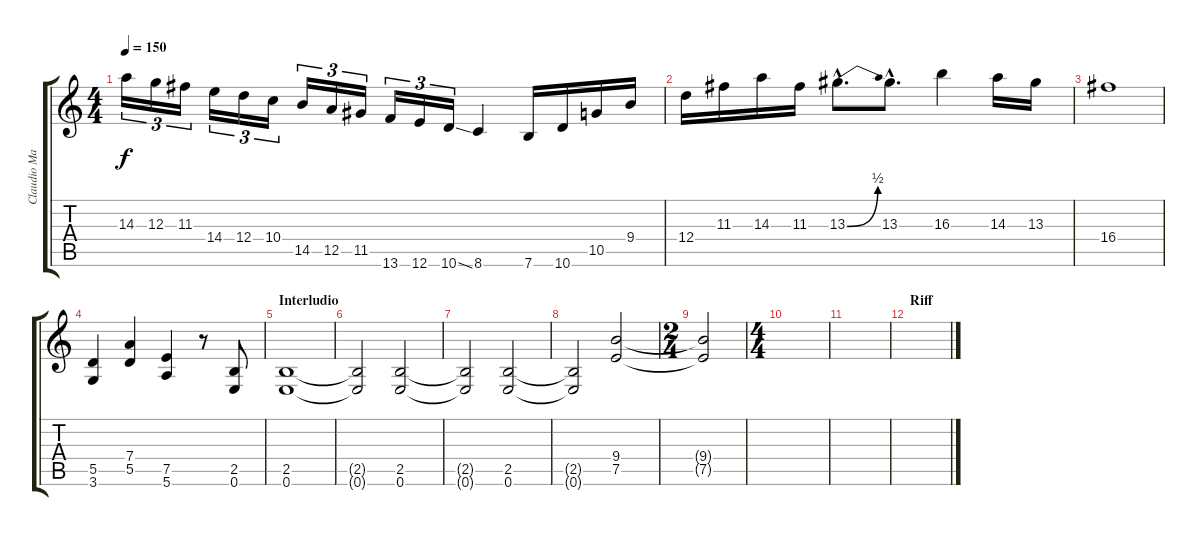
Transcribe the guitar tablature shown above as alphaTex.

\track ("Claudio Marciello (Gtr 2)" "Claudio Ma") {instrument overdrivenguitar}
\staff {score tabs}
\tuning (E4 B3 G3 D3 A2 E2) {hide}
\ts (4 4)
\tempo 150
\clef g2
\ks c
14.3.16{tu (3 2) dy f} 12.3.16{tu (3 2)} 11.3.16{tu (3 2)} 14.4.16{tu (3 2)} 12.4.16{tu (3 2)} 10.4.16{tu (3 2)} 14.5.16{tu (3 2)} 12.5.16{tu (3 2)} 11.5.16{tu (3 2)} 13.6.16{tu (3 2)} 12.6.16{tu (3 2)} 10.6{ss}.16{tu (3 2)} 8.6.4 7.6.16 10.6.16 10.5.16 9.4.16 |
12.4.16 11.3.16 14.3.16 11.3.16 13.3{be (bend 0 0 60 2) hac}.8{d} 13.3{hac}.8{d} 16.3.4 14.3.16 13.3.16 |
16.4.1 |
(5.5 3.6).4 (7.4 5.5).4 (7.5 5.6).4 r.8 (2.5 0.6).8 |
\section ("" "Interludio")
(2.5 0.6).1 |
(2.5{t} 0.6{t}).2 (2.5 0.6).2 |
(2.5{t} 0.6{t}).2 (2.5 0.6).2 |
(2.5{t} 0.6{t}).2 (9.4 7.5).2 |
\ts (2 4)
(9.4{t} 7.5{t}).2 |
\ts (4 4)
|
|
\section ("" "Riff ")
